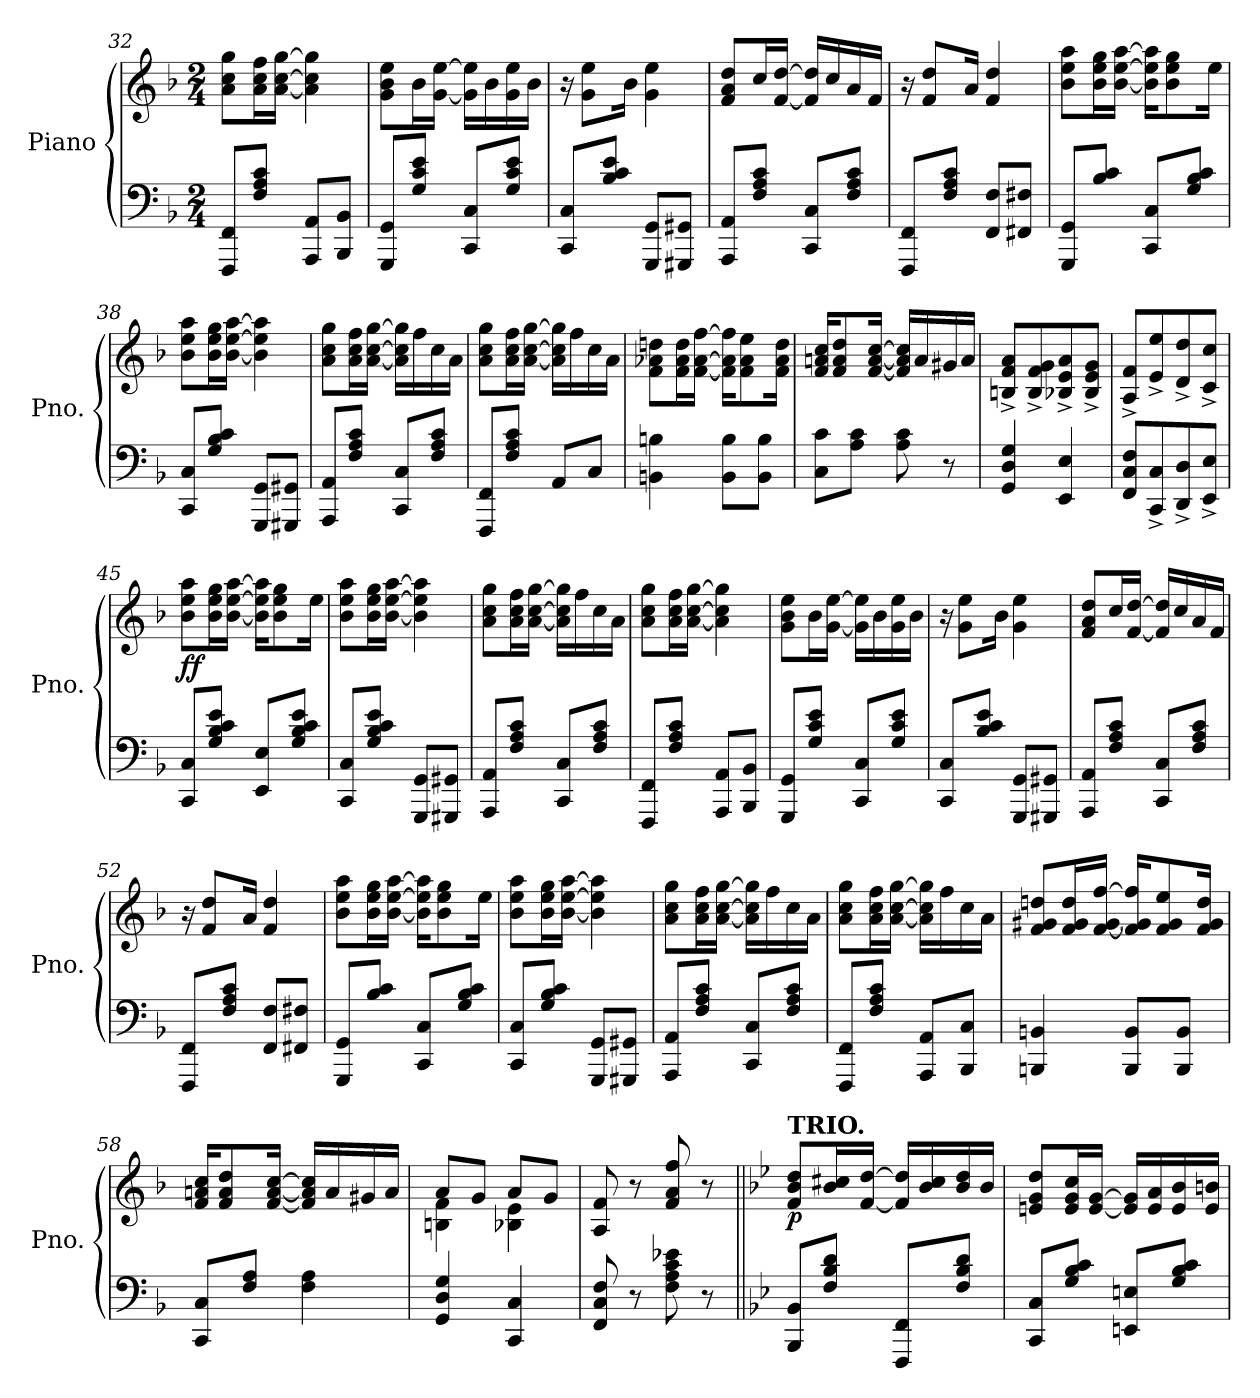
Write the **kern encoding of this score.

**kern	**kern	**dynam
*part1	*part1	*part1
*staff2	*staff1	*staff1/2
*I"Piano	*	*
*I'Pno.	*	*
*clefF4	*clefG2	*
*k[b-]	*k[b-]	*
*M2/4	*M2/4	*
=32	=32	=32
8FFF/ 8FF/L	8a\ 8cc\ 8gg\L	.
8F/ 8A/ 8c/J	16a\ 16cc\ 16ff\L	.
.	[16a\ [16cc\ [16gg\JJ	.
8AAA/ 8AA/L	4a\] 4cc\] 4gg\]	.
8BBB-/ 8BB-/J	.	.
=33	=33	=33
8GGG/ 8GG/L	8g\ 8b-\ 8ee\L	.
8G/ 8c/ 8e/J	16b-\L	.
.	[16g\ [16ee\JJ	.
8CC/ 8C/L	16g\] 16ee\]LL	.
.	16b-\	.
8G/ 8c/ 8e/J	16g\ 16ee\	.
.	16b-\JJ	.
=34	=34	=34
8CC/ 8C/L	16r	.
.	8g\ 8ee\L	.
8B-/ 8c/ 8e/J	.	.
.	16b-\Jk	.
8GGG/ 8GG/L	4g\ 4ee\	.
8GGG#X/ 8GG#X/J	.	.
!!LO:LB:g=z
=35	=35	=35
8AAA/ 8AA/L	8f/ 8a/ 8dd/L	.
8F/ 8A/ 8c/J	16cc/L	.
.	[16f/ [16dd/JJ	.
8CC/ 8C/L	16f/] 16dd/]LL	.
.	16cc/	.
8F/ 8A/ 8c/J	16a/	.
.	16f/JJ	.
=36	=36	=36
8FFF/ 8FF/L	16r	.
.	8f/ 8dd/L	.
8F/ 8A/ 8c/J	.	.
.	16a/Jk	.
8FF/ 8F/L	4f/ 4dd/	.
8FF#X/ 8F#X/J	.	.
=37	=37	=37
8GGG/ 8GG/L	8b-\ 8ee\ 8aa\L	.
8B-/ 8c/J	16b-\ 16ee\ 16gg\L	.
.	[16b-\ [16ee\ [16aa\JJ	.
8CC/ 8C/L	16b-\] 16ee\] 16aa\]KL	.
.	8b-\ 8ee\ 8gg\	.
8G/ 8B-/ 8c/J	.	.
.	16ee\Jk	.
=38	=38	=38
8CC/ 8C/L	8b-\ 8ee\ 8aa\L	.
8G/ 8B-/ 8c/J	16b-\ 16ee\ 16gg\L	.
.	[16b-\ [16ee\ [16aa\JJ	.
8GGG/ 8GG/L	4b-\] 4ee\] 4aa\]	.
8GGG#X/ 8GG#X/J	.	.
!!LO:LB:g=z
=39	=39	=39
8AAA/ 8AA/L	8a\ 8cc\ 8gg\L	.
8F/ 8A/ 8c/J	16a\ 16cc\ 16ff\L	.
.	[16a\ [16cc\ [16gg\JJ	.
8CC/ 8C/L	16a\] 16cc\] 16gg\]LL	.
.	16ff\	.
8F/ 8A/ 8c/J	16cc\	.
.	16a\JJ	.
=40	=40	=40
8FFF/ 8FF/L	8a\ 8cc\ 8gg\L	.
8F/ 8A/ 8c/J	16a\ 16cc\ 16ff\L	.
.	[16a\ [16cc\ [16gg\JJ	.
8AA/L	16a\] 16cc\] 16gg\]LL	.
.	16ff\	.
8C/J	16cc\	.
.	16a\JJ	.
=41	=41	=41
4BBn\ 4Bn\	8f\ 8a-X\ 8ddn\L	.
.	16f\ 16a-\ 16dd\L	.
.	[16f\ [16a-\ [16ff\JJ	.
8BB\ 8B\L	16f\] 16a-\] 16ff\]KL	.
.	8f\ 8a-\ 8ee\	.
8BB\ 8B\J	.	.
.	16f\ 16a-\ 16dd\Jk	.
=42	=42	=42
8C\ 8c\L	16f/ 16an/ 16cc/KL	.
.	8f/ 8a/ 8dd/	.
8A\ 8c\J	.	.
.	[16f/ [16a/ [16cc/Jk	.
8A\ 8c\	16f/] 16a/] 16cc/]LL	.
.	16a/	.
8r	16g#X/	.
.	16a/JJ	.
!!LO:PB:g=z
=43	=43	=43
4GG/ 4D/ 4G/	8Bn/^ 8f/^ 8a/^L	.
.	8B/^ 8f/^ 8g/^	.
4EE/ 4E/	8B-X/^ 8e/^ 8a/^	.
.	8B-/^ 8e/^ 8g/^J	.
=44	=44	=44
8FF/ 8C/ 8F/L	8A/^ 8f/^L	.
8CC/^ 8C/^	8e/^ 8ee/^	.
8DD/^ 8D/^	8d/^ 8dd/^	.
8EE/^ 8E/^J	8c/^ 8cc/^J	.
=45	=45	=45
!	!	!LO:DY:b
8CC/ 8C/L	8b-\ 8ee\ 8aa\L	ff
8G/ 8B-/ 8c/ 8e/J	16b-\ 16ee\ 16gg\L	.
.	[16b-\ [16ee\ [16aa\JJ	.
8EE/ 8E/L	16b-\] 16ee\] 16aa\]KL	.
.	8b-\ 8ee\ 8gg\	.
8G/ 8B-/ 8c/ 8e/J	.	.
.	16ee\Jk	.
=46	=46	=46
8CC/ 8C/L	8b-\ 8ee\ 8aa\L	.
8G/ 8B-/ 8c/ 8e/J	16b-\ 16ee\ 16gg\L	.
.	[16b-\ [16ee\ [16aa\JJ	.
8GGG/ 8GG/L	4b-\] 4ee\] 4aa\]	.
8GGG#X/ 8GG#X/J	.	.
=47	=47	=47
8AAA/ 8AA/L	8a\ 8cc\ 8gg\L	.
8F/ 8A/ 8c/J	16a\ 16cc\ 16ff\L	.
.	[16a\ [16cc\ [16gg\JJ	.
8CC/ 8C/L	16a\] 16cc\] 16gg\]LL	.
.	16ff\	.
8F/ 8A/ 8c/J	16cc\	.
.	16a\JJ	.
!!LO:LB:g=z
=48	=48	=48
8FFF/ 8FF/L	8a\ 8cc\ 8gg\L	.
8F/ 8A/ 8c/J	16a\ 16cc\ 16ff\L	.
.	[16a\ [16cc\ [16gg\JJ	.
8AAA/ 8AA/L	4a\] 4cc\] 4gg\]	.
8BBB-/ 8BB-/J	.	.
=49	=49	=49
8GGG/ 8GG/L	8g\ 8b-\ 8ee\L	.
8G/ 8c/ 8e/J	16b-\L	.
.	[16g\ [16ee\JJ	.
8CC/ 8C/L	16g\] 16ee\]LL	.
.	16b-\	.
8G/ 8c/ 8e/J	16g\ 16ee\	.
.	16b-\JJ	.
=50	=50	=50
8CC/ 8C/L	16r	.
.	8g\ 8ee\L	.
8B-/ 8c/ 8e/J	.	.
.	16b-\Jk	.
8GGG/ 8GG/L	4g\ 4ee\	.
8GGG#X/ 8GG#X/J	.	.
=51	=51	=51
8AAA/ 8AA/L	8f/ 8a/ 8dd/L	.
8F/ 8A/ 8c/J	16cc/L	.
.	[16f/ [16dd/JJ	.
8CC/ 8C/L	16f/] 16dd/]LL	.
.	16cc/	.
8F/ 8A/ 8c/J	16a/	.
.	16f/JJ	.
=52	=52	=52
8FFF/ 8FF/L	16r	.
.	8f/ 8dd/L	.
8F/ 8A/ 8c/J	.	.
.	16a/Jk	.
8FF/ 8F/L	4f/ 4dd/	.
8FF#X/ 8F#X/J	.	.
!!LO:LB:g=z
=53	=53	=53
8GGG/ 8GG/L	8b-\ 8ee\ 8aa\L	.
8B-/ 8c/J	16b-\ 16ee\ 16gg\L	.
.	[16b-\ [16ee\ [16aa\JJ	.
8CC/ 8C/L	16b-\] 16ee\] 16aa\]KL	.
.	8b-\ 8ee\ 8gg\	.
8G/ 8B-/ 8c/J	.	.
.	16ee\Jk	.
=54	=54	=54
8CC/ 8C/L	8b-\ 8ee\ 8aa\L	.
8G/ 8B-/ 8c/J	16b-\ 16ee\ 16gg\L	.
.	[16b-\ [16ee\ [16aa\JJ	.
8GGG/ 8GG/L	4b-\] 4ee\] 4aa\]	.
8GGG#X/ 8GG#X/J	.	.
=55	=55	=55
8AAA/ 8AA/L	8a\ 8cc\ 8gg\L	.
8F/ 8A/ 8c/J	16a\ 16cc\ 16ff\L	.
.	[16a\ [16cc\ [16gg\JJ	.
8CC/ 8C/L	16a\] 16cc\] 16gg\]LL	.
.	16ff\	.
8F/ 8A/ 8c/J	16cc\	.
.	16a\JJ	.
=56	=56	=56
8FFF/ 8FF/L	8a\ 8cc\ 8gg\L	.
8F/ 8A/ 8c/J	16a\ 16cc\ 16ff\L	.
.	[16a\ [16cc\ [16gg\JJ	.
8AAA/ 8AA/L	16a\] 16cc\] 16gg\]LL	.
.	16ff\	.
8BBB-/ 8C/J	16cc\	.
.	16a\JJ	.
!!LO:LB:g=z
=57	=57	=57
4BBBn/ 4BBn/	8f/ 8g#X/ 8ddn/L	.
.	16f/ 16g#/ 16dd/L	.
.	[16f/ [16g#/ [16ff/JJ	.
8BBB/ 8BB/L	16f/] 16g#/] 16ff/]KL	.
.	8f/ 8g#/ 8ee/	.
8BBB/ 8BB/J	.	.
.	16f/ 16g#/ 16dd/Jk	.
=58	=58	=58
8CC/ 8C/L	16f/ 16an/ 16cc/KL	.
.	8f/ 8a/ 8dd/	.
8F/ 8A/J	.	.
.	[16f/ [16a/ [16cc/Jk	.
4F\ 4A\	16f/] 16a/] 16cc/]LL	.
.	16a/	.
.	16g#X/	.
.	16a/JJ	.
=59	=59	=59
*	*^	*
4GG/ 4D/ 4G/	8a/L	4Bn\ 4f\	.
.	8g/J	.	.
4CC/ 4C/	8a/L	4B-X\ 4e\	.
.	8g/J	.	.
*	*v	*v	*
=60	=60	=60
8FF/ 8C/ 8F/	8A/ 8f/	.
8r	8r	.
8F\ 8A\ 8c\ 8e-X\	8f/ 8a/ 8ff/	.
8r	8r	.
!!LO:LB:g=z
=61||	=61||	=61||
*k[b-e-]	*k[b-e-]	*
!	!LO:TX:B:t=TRIO.	!
!	!	!LO:DY:b
8BBB-/ 8BB-/L	8f/ 8b-/ 8dd/L	p
8F/ 8B-/ 8d/J	16b-/ 16cc#X/L	.
.	[16f/ [16dd/JJ	.
8FFF/ 8FF/L	16f/] 16dd/]LL	.
.	16b-/ 16cc#/	.
8F/ 8B-/ 8d/J	16b-/ 16dd/	.
.	16b-/JJ	.
=62	=62	=62
8CC/ 8C/L	8en/ 8g/ 8dd/L	.
8G/ 8B-/ 8c/J	16e/ 16g/ 16cc/L	.
.	[16e/ [16g/JJ	.
8EEn/ 8En/L	16e/] 16g/]LL	.
.	16e/ 16a/	.
8G/ 8B-/ 8c/J	16e/ 16b-/	.
.	16e/ 16bn/JJ	.
=	=	=
*-	*-	*-
